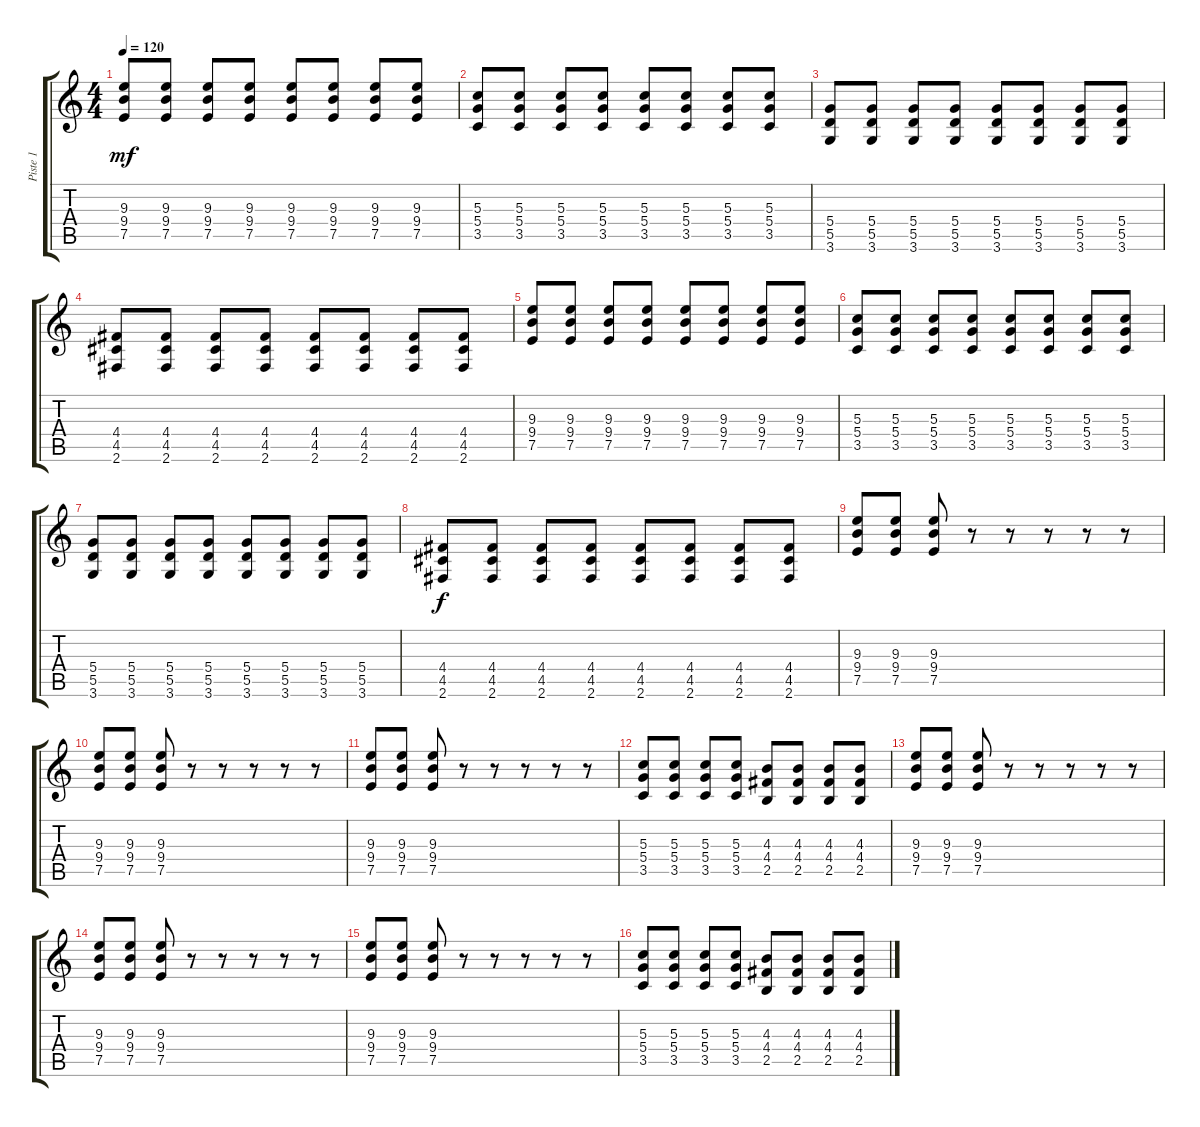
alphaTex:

\track ("Piste 1" "Piste 1") {instrument distortionguitar}
\staff {score tabs}
\tuning (E4 B3 G3 D3 A2 E2) {hide}
\ts (4 4)
\tempo 120
\clef g2
\ks c
(9.3 9.4 7.5).8{dy mf} (9.3 9.4 7.5).8 (9.3 9.4 7.5).8 (9.3 9.4 7.5).8 (9.3 9.4 7.5).8 (9.3 9.4 7.5).8 (9.3 9.4 7.5).8 (9.3 9.4 7.5).8 |
(5.3 5.4 3.5).8 (5.3 5.4 3.5).8 (5.3 5.4 3.5).8 (5.3 5.4 3.5).8 (5.3 5.4 3.5).8 (5.3 5.4 3.5).8 (5.3 5.4 3.5).8 (5.3 5.4 3.5).8 |
(5.4 5.5 3.6).8 (5.4 5.5 3.6).8 (5.4 5.5 3.6).8 (5.4 5.5 3.6).8 (5.4 5.5 3.6).8 (5.4 5.5 3.6).8 (5.4 5.5 3.6).8 (5.4 5.5 3.6).8 |
(4.4 4.5 2.6).8 (4.4 4.5 2.6).8 (4.4 4.5 2.6).8 (4.4 4.5 2.6).8 (4.4 4.5 2.6).8 (4.4 4.5 2.6).8 (4.4 4.5 2.6).8 (4.4 4.5 2.6).8 |
(9.3 9.4 7.5).8 (9.3 9.4 7.5).8 (9.3 9.4 7.5).8 (9.3 9.4 7.5).8 (9.3 9.4 7.5).8 (9.3 9.4 7.5).8 (9.3 9.4 7.5).8 (9.3 9.4 7.5).8 |
(5.3 5.4 3.5).8 (5.3 5.4 3.5).8 (5.3 5.4 3.5).8 (5.3 5.4 3.5).8 (5.3 5.4 3.5).8 (5.3 5.4 3.5).8 (5.3 5.4 3.5).8 (5.3 5.4 3.5).8 |
(5.4 5.5 3.6).8 (5.4 5.5 3.6).8 (5.4 5.5 3.6).8 (5.4 5.5 3.6).8 (5.4 5.5 3.6).8 (5.4 5.5 3.6).8 (5.4 5.5 3.6).8 (5.4 5.5 3.6).8 |
(4.4 4.5 2.6).8{dy f} (4.4 4.5 2.6).8 (4.4 4.5 2.6).8 (4.4 4.5 2.6).8 (4.4 4.5 2.6).8 (4.4 4.5 2.6).8 (4.4 4.5 2.6).8 (4.4 4.5 2.6).8 |
(9.3 9.4 7.5).8{instrument overdrivenguitar} (9.3 9.4 7.5).8 (9.3 9.4 7.5).8 r.8 r.8 r.8 r.8 r.8 |
(9.3 9.4 7.5).8 (9.3 9.4 7.5).8 (9.3 9.4 7.5).8 r.8 r.8 r.8 r.8 r.8 |
(9.3 9.4 7.5).8 (9.3 9.4 7.5).8 (9.3 9.4 7.5).8 r.8 r.8 r.8 r.8 r.8 |
(5.3 5.4 3.5).8 (5.3 5.4 3.5).8 (5.3 5.4 3.5).8 (5.3 5.4 3.5).8 (4.3 4.4 2.5).8 (4.3 4.4 2.5).8 (4.3 4.4 2.5).8 (4.3 4.4 2.5).8 |
(9.3 9.4 7.5).8 (9.3 9.4 7.5).8 (9.3 9.4 7.5).8 r.8 r.8 r.8 r.8 r.8 |
(9.3 9.4 7.5).8 (9.3 9.4 7.5).8 (9.3 9.4 7.5).8 r.8 r.8 r.8 r.8 r.8 |
(9.3 9.4 7.5).8 (9.3 9.4 7.5).8 (9.3 9.4 7.5).8 r.8 r.8 r.8 r.8 r.8 |
(5.3 5.4 3.5).8 (5.3 5.4 3.5).8 (5.3 5.4 3.5).8 (5.3 5.4 3.5).8 (4.3 4.4 2.5).8 (4.3 4.4 2.5).8 (4.3 4.4 2.5).8 (4.3 4.4 2.5).8
